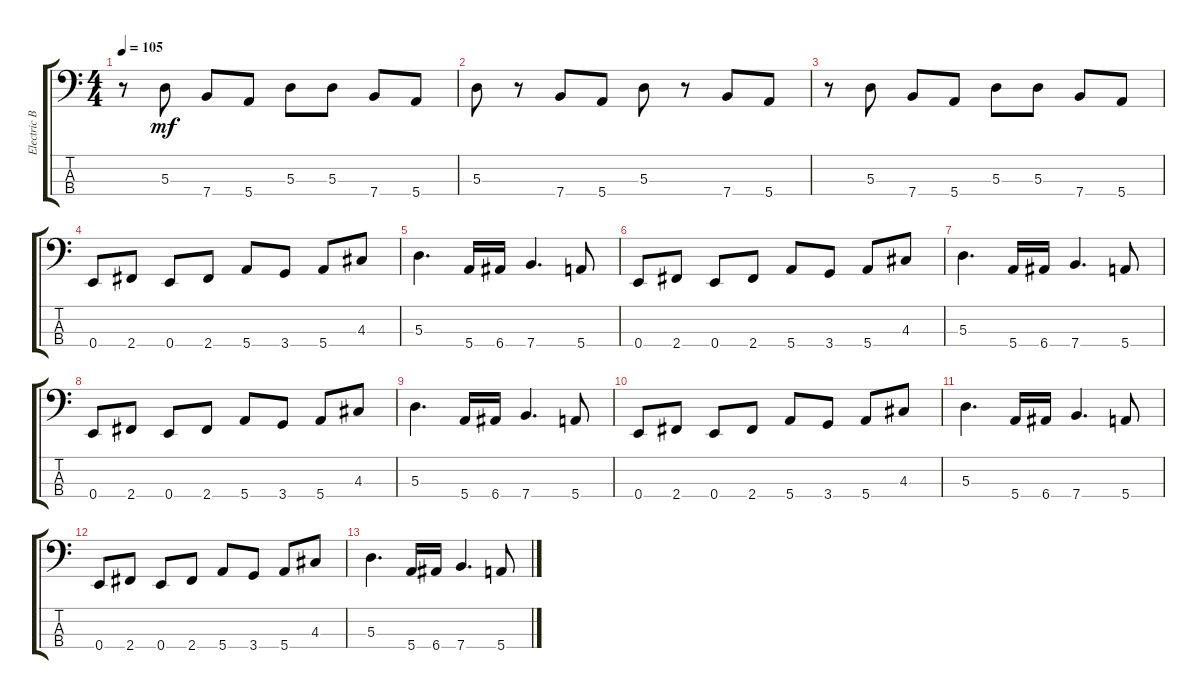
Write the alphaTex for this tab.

\track ("Electric Bass" "Electric B") {instrument electricbassfinger}
\staff {score tabs}
\tuning (G2 D2 A1 E1) {hide}
\ts (4 4)
\tempo 105
\clef f4
\ks c
r.8{dy mf} 5.3.8 7.4.8 5.4.8 5.3.8 5.3.8 7.4.8 5.4.8 |
5.3.8 r.8 7.4.8 5.4.8 5.3.8 r.8 7.4.8 5.4.8 |
r.8 5.3.8 7.4.8 5.4.8 5.3.8 5.3.8 7.4.8 5.4.8 |
0.4.8 2.4.8 0.4.8 2.4.8 5.4.8 3.4.8 5.4.8 4.3.8 |
5.3.4{d} 5.4.16 6.4.16 7.4.4{d} 5.4.8 |
0.4.8 2.4.8 0.4.8 2.4.8 5.4.8 3.4.8 5.4.8 4.3.8 |
5.3.4{d} 5.4.16 6.4.16 7.4.4{d} 5.4.8 |
0.4.8 2.4.8 0.4.8 2.4.8 5.4.8 3.4.8 5.4.8 4.3.8 |
5.3.4{d} 5.4.16 6.4.16 7.4.4{d} 5.4.8 |
0.4.8 2.4.8 0.4.8 2.4.8 5.4.8 3.4.8 5.4.8 4.3.8 |
5.3.4{d} 5.4.16 6.4.16 7.4.4{d} 5.4.8 |
0.4.8 2.4.8 0.4.8 2.4.8 5.4.8 3.4.8 5.4.8 4.3.8 |
5.3.4{d} 5.4.16 6.4.16 7.4.4{d} 5.4.8
